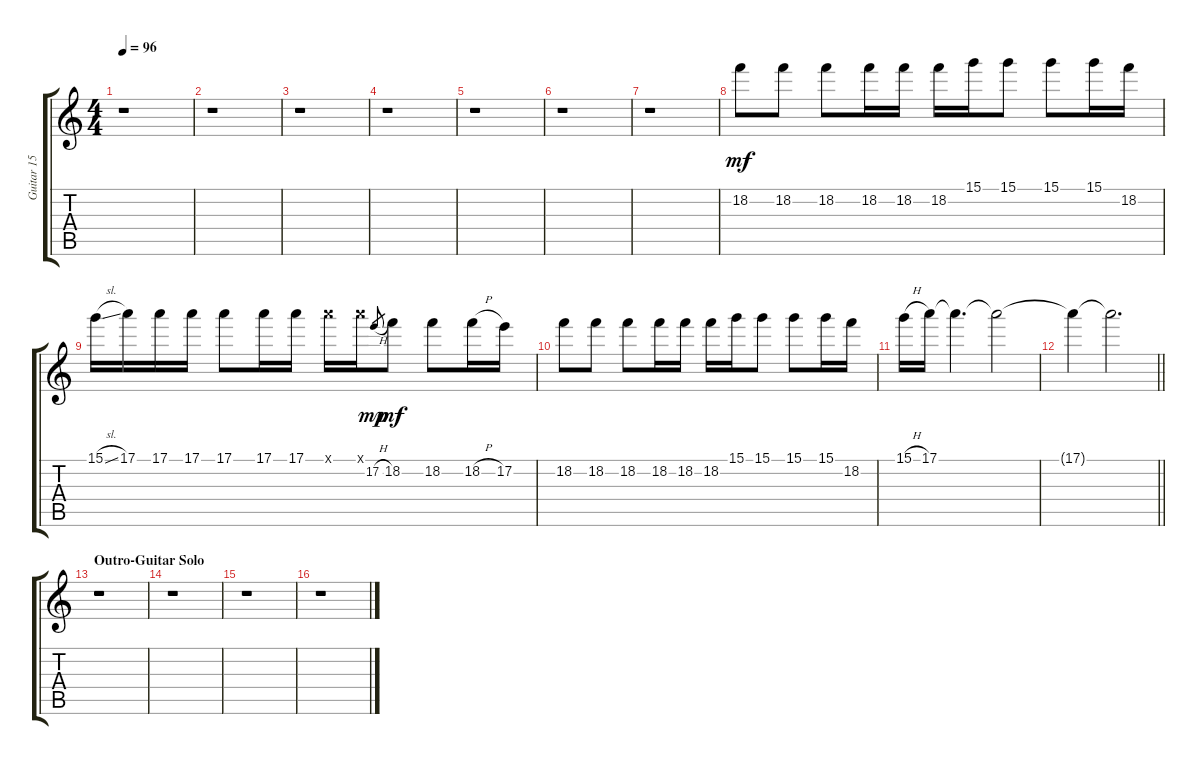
\track ("Guitar 15 (dist.)" "Guitar 15 ") {instrument distortionguitar}
\staff {score tabs}
\tuning (E4 B3 G3 D3 A2 E2) {hide}
\ts (4 4)
\tempo 96
\clef g2
\ks aminor
r.1{dy mf} |
r.1 |
r.1 |
r.1 |
r.1 |
r.1 |
r.1 |
18.2.8 18.2.8 18.2.8 18.2.16 18.2.16 18.2.16 15.1.16 15.1.8 15.1.8 15.1.16 18.2.16 |
15.1{sl}.16 17.1.16 17.1.16 17.1.16 17.1.8 17.1.16 17.1.16 17.1{x}.16 17.1{x}.16 17.2{h}.8{gr dy mp} 18.2.8{dy mf} 18.2.8 18.2{h}.16 17.2.16 |
18.2.8 18.2.8 18.2.8 18.2.16 18.2.16 18.2.16 15.1.16 15.1.8 15.1.8 15.1.16 18.2.16 |
15.1{h}.16 17.1.16 17.1{t}.4{d} 17.1{t}.2 |
\barLineRight lightlight
17.1{t}.4 17.1{t}.2{d instrument distortionguitar} |
\section ("" "Outro-Guitar Solo")
r.1 |
r.1 |
r.1 |
r.1
